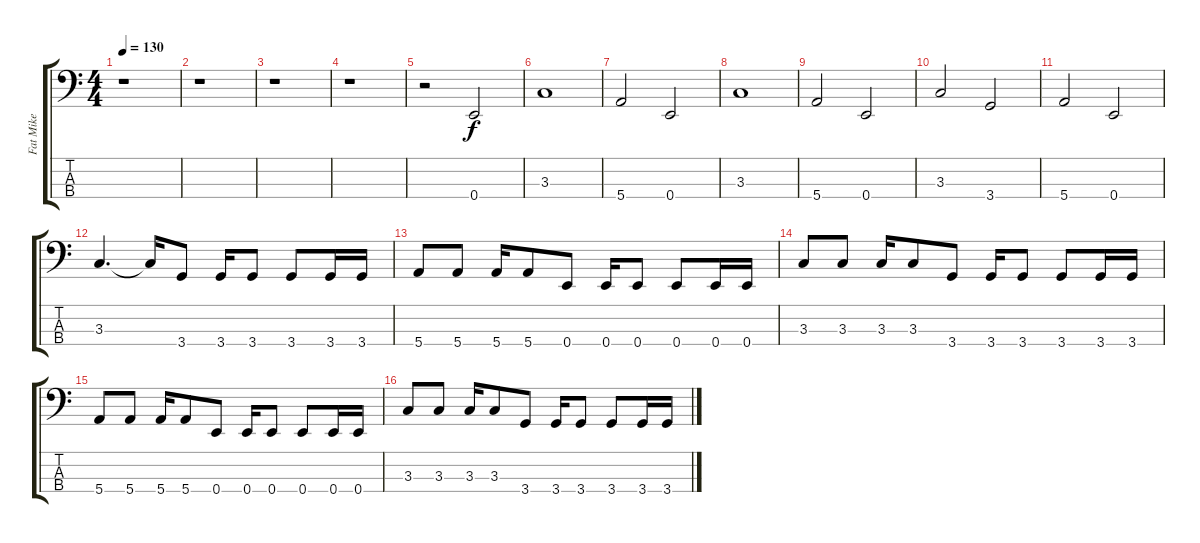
\track ("Fat Mike" "Fat Mike") {instrument electricbasspick}
\staff {score tabs}
\tuning (G2 D2 A1 E1) {hide}
\ts (4 4)
\tempo 130
\clef f4
\ks c
r.1{dy f instrument electricbasspick} |
r.1 |
r.1 |
r.1 |
r.2 0.4.2 |
3.3.1 |
5.4.2 0.4.2 |
3.3.1 |
5.4.2 0.4.2 |
3.3.2 3.4.2 |
5.4.2 0.4.2 |
3.3.4{d} 3.3{t}.16 3.4.8 3.4.16 3.4.8 3.4.8 3.4.16 3.4.16 |
5.4.8 5.4.8 5.4.16 5.4.8 0.4.8 0.4.16 0.4.8 0.4.8 0.4.16 0.4.16 |
3.3.8 3.3.8 3.3.16 3.3.8 3.4.8 3.4.16 3.4.8 3.4.8 3.4.16 3.4.16 |
5.4.8 5.4.8 5.4.16 5.4.8 0.4.8 0.4.16 0.4.8 0.4.8 0.4.16 0.4.16 |
3.3.8 3.3.8 3.3.16 3.3.8 3.4.8 3.4.16 3.4.8 3.4.8 3.4.16 3.4.16
